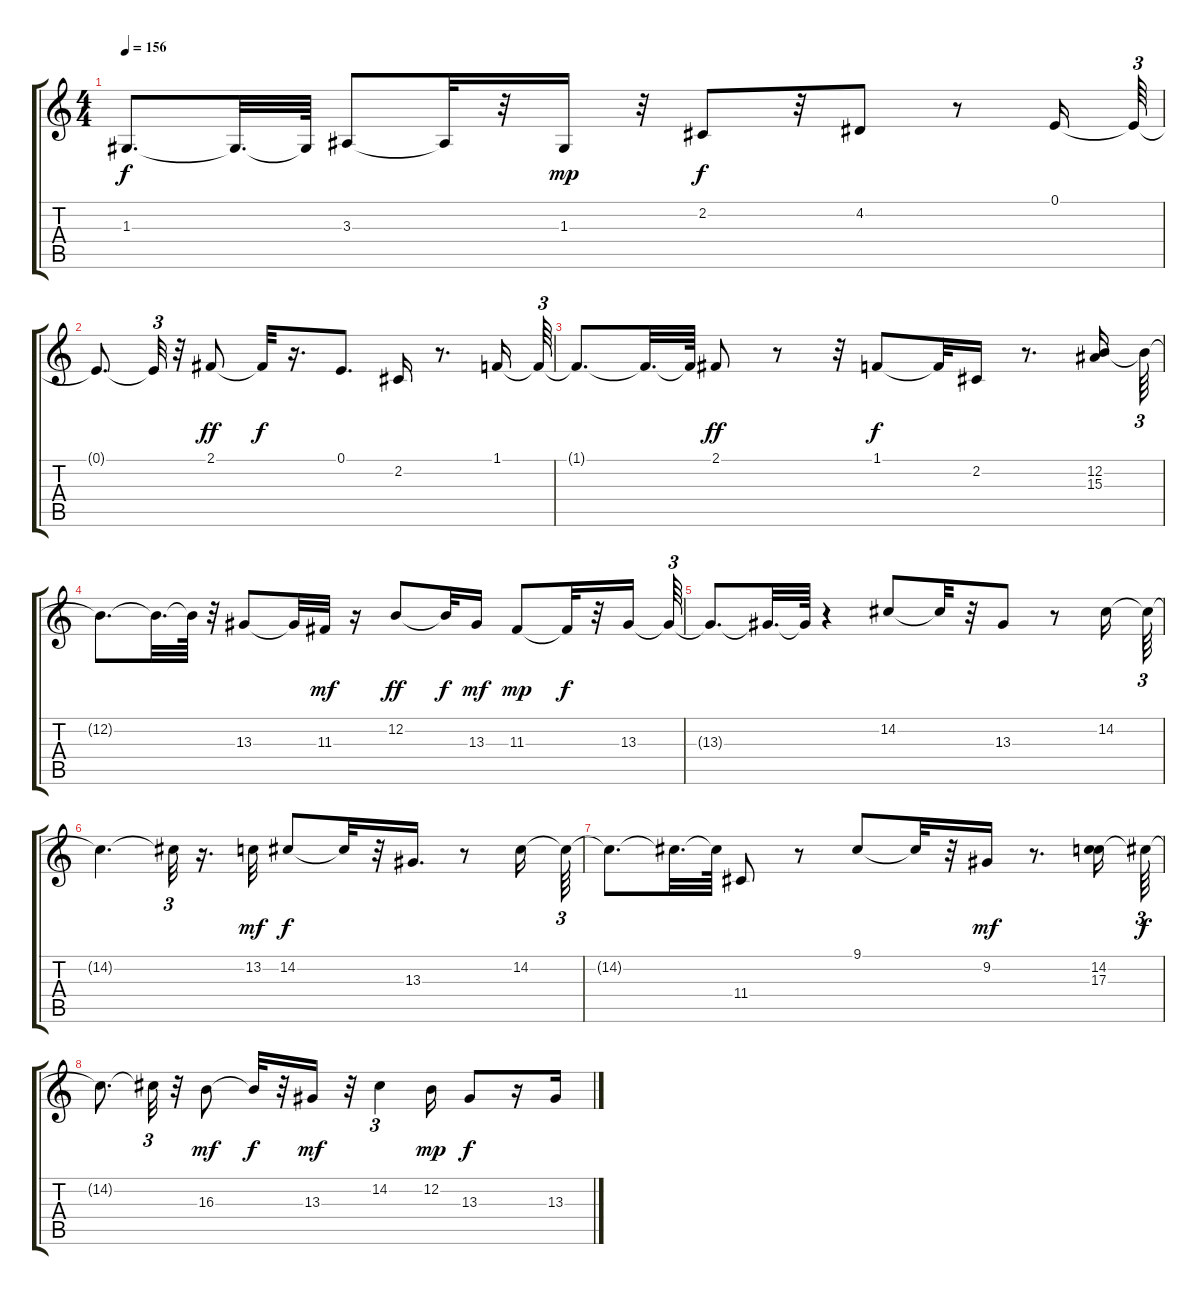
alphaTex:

\track "" {instrument altosax}
\staff {score tabs}
\tuning (E4 B3 G3 D3 A2 E2) {hide}
\ts (4 4)
\tempo 156
\clef g2
\ks c
1.3{t}.8{d dy f} 1.3{t}.32{d} 1.3{t}.64 3.3.8 3.3{t}.32 r.32 1.3.16{dy mp} r.32 2.2.8{dy f} r.32 4.2.8 r.8 0.1.16 0.1{t}.64{tu (3 2)} |
0.1{t}.8{d} 0.1{t}.32{tu (3 2)} r.32 2.1.8{dy ff} 2.1{t}.32{dy f} r.16{d} 0.1.8{d} 2.2.16 r.8{d} 1.1.16 1.1{t}.64{tu (3 2)} |
1.1{t}.8{d} 1.1{t}.32{d} 1.1{t}.64 2.1.8{dy ff} r.8 r.32 1.1.8{dy f} 1.1{t}.32 2.2.16 r.8{d} (12.2 15.3).16 12.2{t}.64{tu (3 2)} |
12.2{t}.8{d} 12.2{t}.32{d} 12.2{t}.64 r.32 13.3.8 13.3{t}.32 11.3.32{dy mf} r.16 12.2.8{dy ff} 12.2{t}.32{dy f} 13.3.16{dy mf} 11.3.8{dy mp} 11.3{t}.32{dy f} r.32 13.3.16 13.3{t}.64{tu (3 2)} |
13.3{t}.8{d} 13.3{t}.32{d} 13.3{t}.64 r.4 14.2.8 14.2{t}.32 r.32 13.3.8 r.8 14.2.16 14.2{t}.64{tu (3 2)} |
14.2{t}.4{d} 14.2{t}.32{tu (3 2)} r.16{d} 13.2.32{dy mf} 14.2.8{dy f} 14.2{t}.32 r.32 13.3.16{d} r.8 14.2.16 14.2{t}.64{tu (3 2)} |
14.2{t}.8{d} 14.2{t}.32{d} 14.2{t}.64 11.4.8 r.8 9.1.8 9.1{t}.32 r.32 9.2.16{dy mf} r.8{d} (14.2 17.3).16 14.2{t}.64{tu (3 2) dy f} |
14.2{t}.8{d} 14.2{t}.32{tu (3 2)} r.32 16.3.8{dy mf} 16.3{t}.32{dy f} r.32 13.3.16{dy mf} r.32 14.2.4{tu (3 2)} 12.2.16{dy mp} 13.3.8{dy f} r.16 13.3.16
